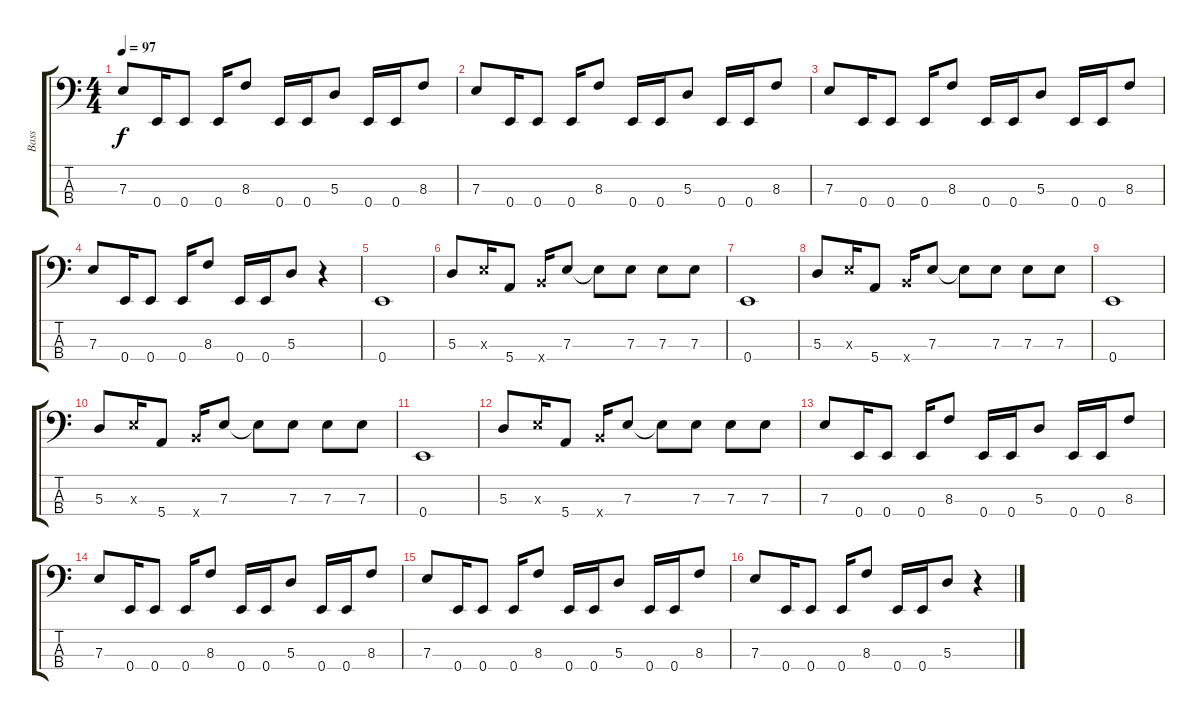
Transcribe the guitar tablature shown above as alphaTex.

\track ("Bass" "Bass") {instrument electricbasspick}
\staff {score tabs}
\tuning (G2 D2 A1 E1) {hide}
\ts (4 4)
\tempo 97
\clef f4
\ks c
7.3.8{dy f} 0.4.16 0.4.8 0.4.16 8.3.8 0.4.16 0.4.16 5.3.8 0.4.16 0.4.16 8.3.8 |
7.3.8 0.4.16 0.4.8 0.4.16 8.3.8 0.4.16 0.4.16 5.3.8 0.4.16 0.4.16 8.3.8 |
7.3.8 0.4.16 0.4.8 0.4.16 8.3.8 0.4.16 0.4.16 5.3.8 0.4.16 0.4.16 8.3.8 |
7.3.8 0.4.16 0.4.8 0.4.16 8.3.8 0.4.16 0.4.16 5.3.8 r.4 |
0.4.1 |
5.3.8 7.3{x}.16 5.4.8 7.4{x}.16 7.3.8 7.3{t}.8 7.3.8 7.3.8 7.3.8 |
0.4.1 |
5.3.8 7.3{x}.16 5.4.8 7.4{x}.16 7.3.8 7.3{t}.8 7.3.8 7.3.8 7.3.8 |
0.4.1 |
5.3.8 7.3{x}.16 5.4.8 7.4{x}.16 7.3.8 7.3{t}.8 7.3.8 7.3.8 7.3.8 |
0.4.1 |
5.3.8 7.3{x}.16 5.4.8 7.4{x}.16 7.3.8 7.3{t}.8 7.3.8 7.3.8 7.3.8 |
7.3.8 0.4.16 0.4.8 0.4.16 8.3.8 0.4.16 0.4.16 5.3.8 0.4.16 0.4.16 8.3.8 |
7.3.8 0.4.16 0.4.8 0.4.16 8.3.8 0.4.16 0.4.16 5.3.8 0.4.16 0.4.16 8.3.8 |
7.3.8 0.4.16 0.4.8 0.4.16 8.3.8 0.4.16 0.4.16 5.3.8 0.4.16 0.4.16 8.3.8 |
7.3.8 0.4.16 0.4.8 0.4.16 8.3.8 0.4.16 0.4.16 5.3.8 r.4
